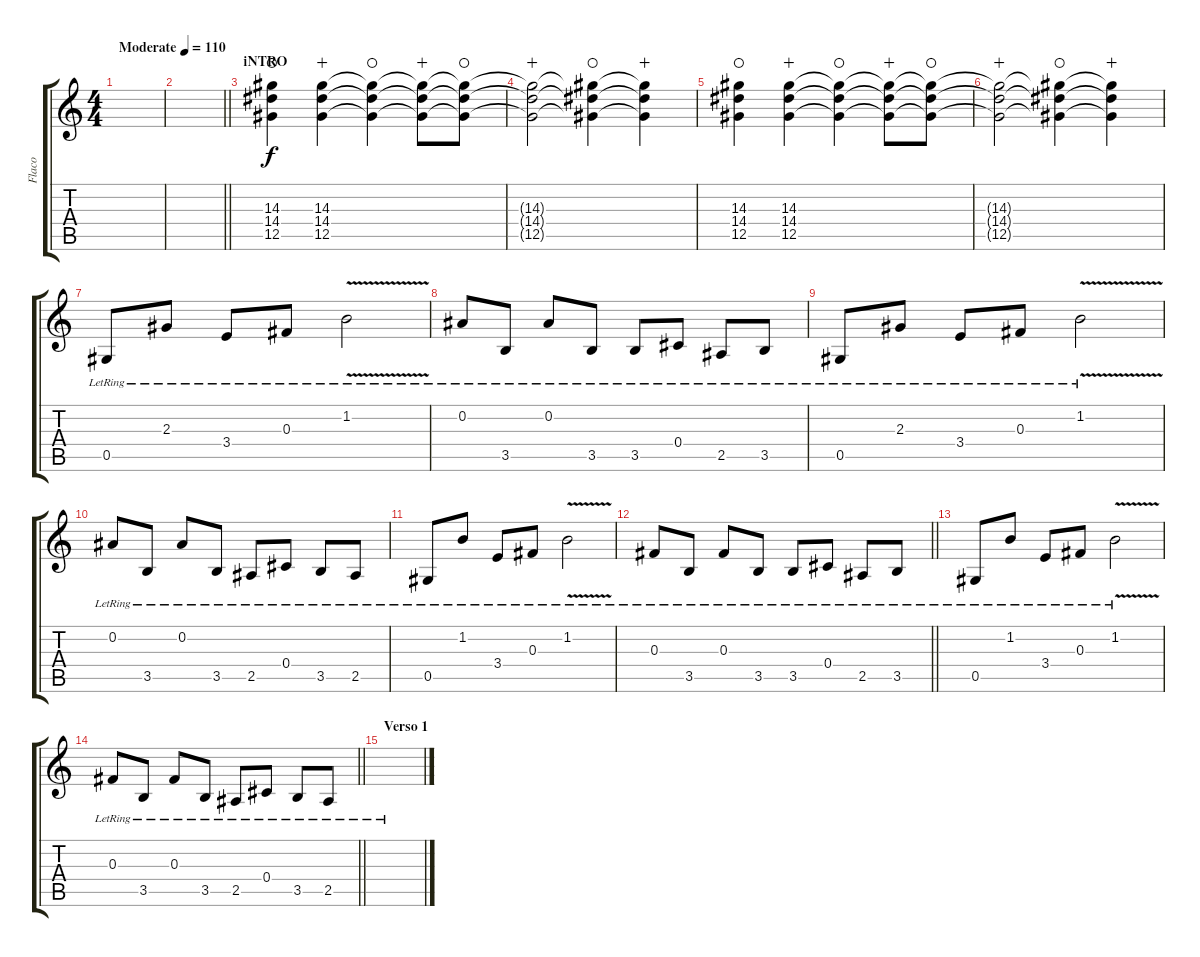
\track ("Flaco" "Flaco") {instrument distortionguitar}
\staff {score tabs}
\tuning (Eb4 Bb3 Gb3 Db3 Ab2 Eb2) {hide}
\ts (4 4)
\tempo (110 "Moderate")
\clef g2
\ks c
|
\barLineRight lightlight
|
\section ("" "iNTRO")
(14.3 14.4 12.5).4{waho} (14.3 14.4 12.5).4{wahc} (14.3{t} 14.4{t} 12.5{t}).4{waho} (14.3{t} 14.4{t} 12.5{t}).8{wahc} (14.3{t} 14.4{t} 12.5{t}).8{waho} |
(14.3{t} 14.4{t} 12.5{t}).2{wahc} (14.3{t} 14.4{t} 12.5{t}).4{waho} (14.3{t} 14.4{t} 12.5{t}).4{wahc} |
(14.3 14.4 12.5).4{waho} (14.3 14.4 12.5).4{wahc} (14.3{t} 14.4{t} 12.5{t}).4{waho} (14.3{t} 14.4{t} 12.5{t}).8{wahc} (14.3{t} 14.4{t} 12.5{t}).8{waho} |
(14.3{t} 14.4{t} 12.5{t}).2{wahc} (14.3{t} 14.4{t} 12.5{t}).4{waho} (14.3{t} 14.4{t} 12.5{t}).4{wahc} |
0.5{lr}.8{instrument electricguitarclean} 2.3{lr}.8 3.4{lr}.8 0.3{lr}.8 1.2{v lr}.2 |
0.2{lr}.8 3.5{lr}.8 0.2{lr}.8 3.5{lr}.8 3.5{lr}.8 0.4{lr}.8 2.5{lr}.8 3.5{lr}.8 |
0.5{lr}.8{instrument electricguitarclean} 2.3{lr}.8 3.4{lr}.8 0.3{lr}.8 1.2{v lr}.2 |
0.2{lr}.8 3.5{lr}.8 0.2{lr}.8 3.5{lr}.8 2.5{lr}.8 0.4{lr}.8 3.5{lr}.8 2.5{lr}.8 |
0.5{lr}.8{instrument electricguitarclean} 1.2{lr}.8 3.4{lr}.8 0.3{lr}.8 1.2{v lr}.2 |
\barLineRight lightlight
0.3{lr}.8 3.5{lr}.8 0.3{lr}.8 3.5{lr}.8 3.5{lr}.8 0.4{lr}.8 2.5{lr}.8 3.5{lr}.8 |
\section ("" "")
0.5{lr}.8{instrument electricguitarclean} 1.2{lr}.8 3.4{lr}.8 0.3{lr}.8 1.2{v lr}.2 |
\barLineRight lightlight
0.3{lr}.8 3.5{lr}.8 0.3{lr}.8 3.5{lr}.8 2.5{lr}.8 0.4{lr}.8 3.5{lr}.8 2.5{lr}.8 |
\section ("" "Verso 1")
